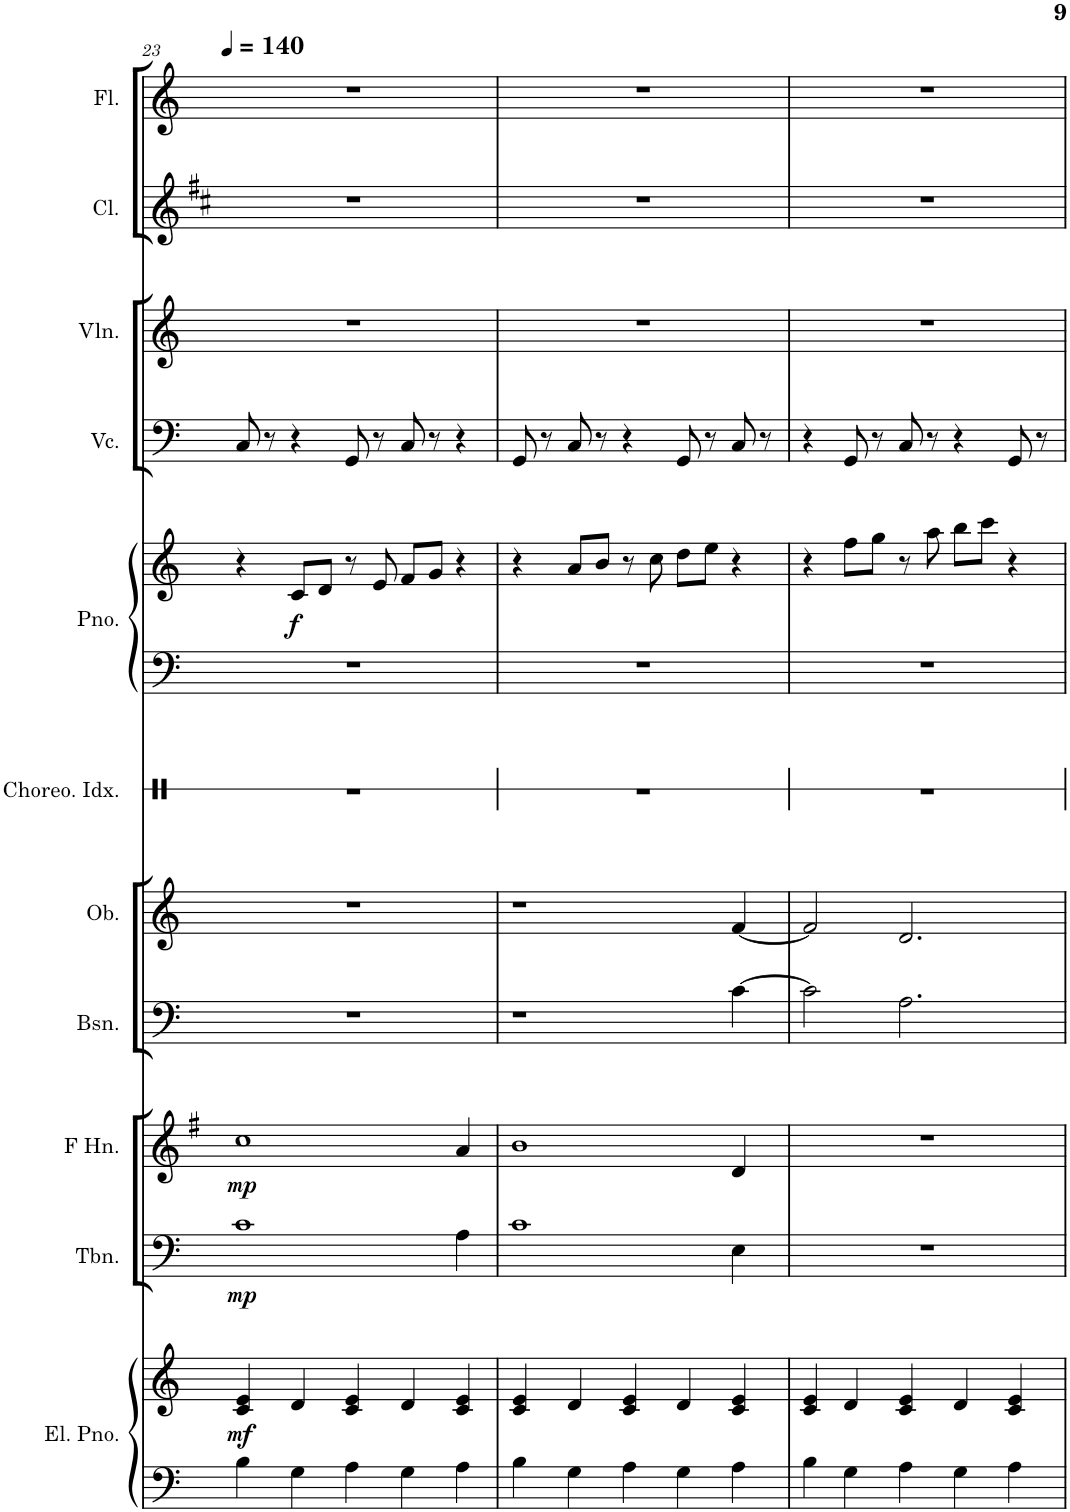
**kern	**kern	**dynam	**kern	**dynam	**kern	**dynam	**kern	**kern	**kern	**kern	**kern	**dynam	**kern	**kern	**kern	**kern
*part11	*part11	*part11	*part10	*part10	*part9	*part9	*part8	*part7	*part6	*part5	*part5	*part5	*part4	*part3	*part2	*part1
*staff13	*staff12	*staff12/13	*staff11	*staff11	*staff10	*staff10	*staff9	*staff8	*staff7	*staff6	*staff5	*staff5/6	*staff4	*staff3	*staff2	*staff1
*I"Electric Piano	*	*	*I"Trombone	*	*I"Horn in F	*	*I"Bassoon	*I"Oboe	*I"Choreographic Index	*I"Piano	*	*	*I"Violoncello	*I"Violin	*I"Clarinet	*I"Flute
*I'El. Pno.	*	*	*I'Tbn.	*	*	*	*I'Bsn.	*I'Ob.	*I'Choreo. Idx.	*I'Pno.	*	*	*I'Vc.	*I'Vln.	*I'Cl.	*I'Fl.
!!LO:PB:g=z
*clefF4	*clefG2	*	*clefF4	*	*clefG2	*	*clefF4	*clefG2	*clefX	*clefF4	*clefG2	*	*clefF4	*clefG2	*clefG2	*clefG2
*	*	*	*	*	*Trd4c7	*	*	*	*	*	*	*	*	*	*Trd1c2	*
*k[]	*k[]	*	*k[]	*	*k[f#]	*	*k[]	*k[]	*k[b-]	*k[]	*k[]	*	*k[]	*k[]	*k[f#c#]	*k[]
*M5/4	*M5/4	*	*M5/4	*	*M5/4	*	*M5/4	*M5/4	*M5/4	*M5/4	*M5/4	*	*M5/4	*M5/4	*M5/4	*M5/4
*MM140	*MM140	*	*MM140	*	*MM140	*	*MM140	*MM140	*MM140	*MM140	*MM140	*	*MM140	*MM140	*MM140	*MM140
=23	=23	=23	=23	=23	=23	=23	=23	=23	=23	=23	=23	=23	=23	=23	=23	=23
!	!	!LO:DY:b	!	!LO:DY:b	!	!LO:DY:b	!	!	!	!	!	!	!	!	!	!
4B\	4c/ 4e/	mf	1c	mp	1cc	mp	4%5r	4%5r	4%5r	4%5r	4r	.	8C/	4%5r	4%5r	4%5r
.	.	.	.	.	.	.	.	.	.	.	.	.	8r	.	.	.
!	!	!	!	!	!	!	!	!	!	!	!	!LO:DY:b	!	!	!	!
4G\	4d/	.	.	.	.	.	.	.	.	.	8c/L	f	4r	.	.	.
.	.	.	.	.	.	.	.	.	.	.	8d/J	.	.	.	.	.
4A\	4c/ 4e/	.	.	.	.	.	.	.	.	.	8r	.	8GG/	.	.	.
.	.	.	.	.	.	.	.	.	.	.	8e/	.	8r	.	.	.
4G\	4d/	.	.	.	.	.	.	.	.	.	8f/L	.	8C/	.	.	.
.	.	.	.	.	.	.	.	.	.	.	8g/J	.	8r	.	.	.
4A\	4c/ 4e/	.	4A\	.	4a/	.	.	.	.	.	4r	.	4r	.	.	.
=24	=24	=24	=24	=24	=24	=24	=24	=24	=24	=24	=24	=24	=24	=24	=24	=24
4B\	4c/ 4e/	.	1c	.	1b	.	1r	1r	4%5r	4%5r	4r	.	8GG/	4%5r	4%5r	4%5r
.	.	.	.	.	.	.	.	.	.	.	.	.	8r	.	.	.
4G\	4d/	.	.	.	.	.	.	.	.	.	8a/L	.	8C/	.	.	.
.	.	.	.	.	.	.	.	.	.	.	8b/J	.	8r	.	.	.
4A\	4c/ 4e/	.	.	.	.	.	.	.	.	.	8r	.	4r	.	.	.
.	.	.	.	.	.	.	.	.	.	.	8cc\	.	.	.	.	.
4G\	4d/	.	.	.	.	.	.	.	.	.	8dd\L	.	8GG/	.	.	.
.	.	.	.	.	.	.	.	.	.	.	8ee\J	.	8r	.	.	.
4A\	4c/ 4e/	.	4E\	.	4d/	.	[4c\	[4f/	.	.	4r	.	8C/	.	.	.
.	.	.	.	.	.	.	.	.	.	.	.	.	8r	.	.	.
=25	=25	=25	=25	=25	=25	=25	=25	=25	=25	=25	=25	=25	=25	=25	=25	=25
4B\	4c/ 4e/	.	4%5r	.	4%5r	.	2c\]	2f/]	4%5r	4%5r	4r	.	4r	4%5r	4%5r	4%5r
4G\	4d/	.	.	.	.	.	.	.	.	.	8ff\L	.	8GG/	.	.	.
.	.	.	.	.	.	.	.	.	.	.	8gg\J	.	8r	.	.	.
4A\	4c/ 4e/	.	.	.	.	.	2.A\	2.d/	.	.	8r	.	8C/	.	.	.
.	.	.	.	.	.	.	.	.	.	.	8aa\	.	8r	.	.	.
4G\	4d/	.	.	.	.	.	.	.	.	.	8bb\L	.	4r	.	.	.
.	.	.	.	.	.	.	.	.	.	.	8ccc\J	.	.	.	.	.
4A\	4c/ 4e/	.	.	.	.	.	.	.	.	.	4r	.	8GG/	.	.	.
.	.	.	.	.	.	.	.	.	.	.	.	.	8r	.	.	.
=	=	=	=	=	=	=	=	=	=	=	=	=	=	=	=	=
*-	*-	*-	*-	*-	*-	*-	*-	*-	*-	*-	*-	*-	*-	*-	*-	*-
